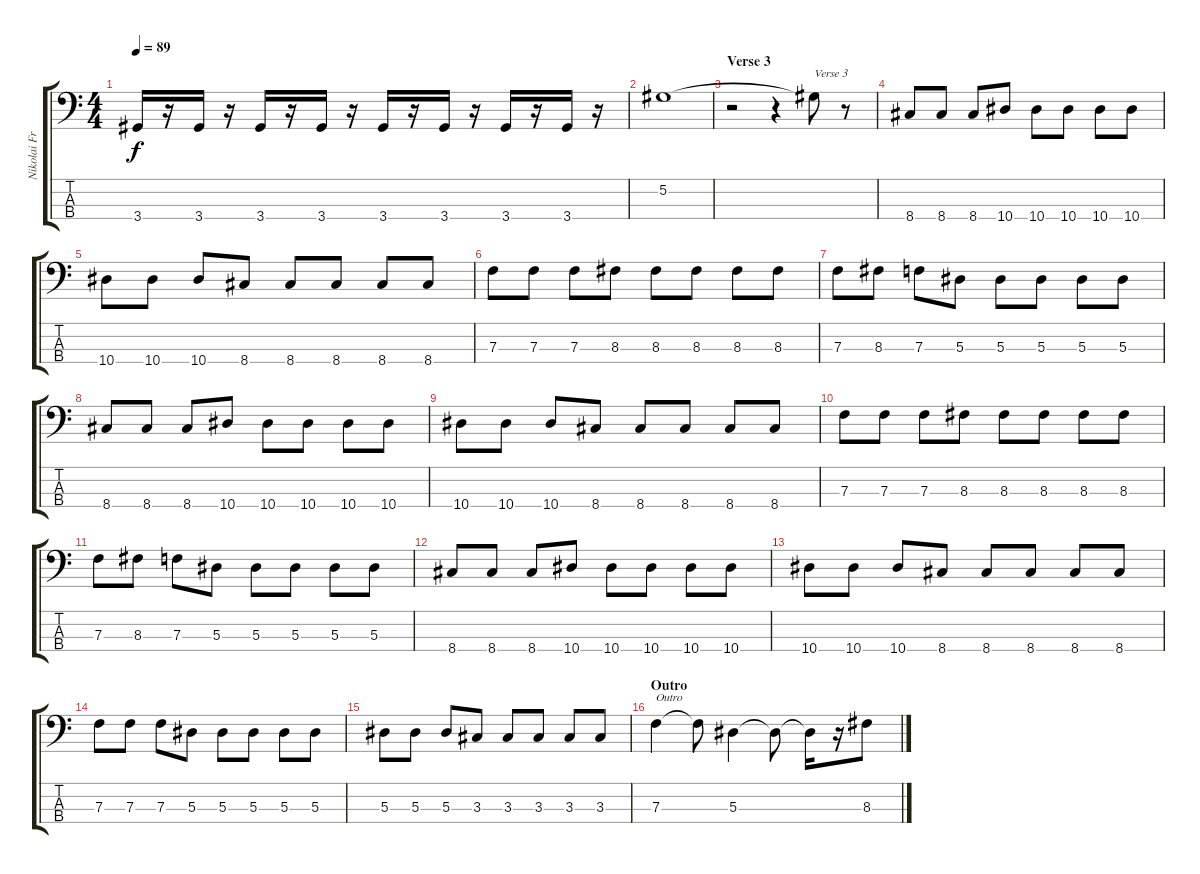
\track ("Nikolai Fraiture" "Nikolai Fr") {instrument electricbassfinger}
\staff {score tabs}
\tuning (Ab2 Eb2 Bb1 F1) {hide}
\ts (4 4)
\tempo 89
\clef f4
\ks c
3.4.16{dy f} r.16 3.4.16 r.16 3.4.16 r.16 3.4.16 r.16 3.4.16 r.16 3.4.16 r.16 3.4.16 r.16 3.4.16 r.16 |
5.2.1 |
\section ("" "Verse 3")
r.2 r.4 5.2{t}.8{txt "Verse 3"} r.8 |
8.4.8 8.4.8 8.4.8 10.4.8 10.4.8 10.4.8 10.4.8 10.4.8 |
10.4.8 10.4.8 10.4.8 8.4.8 8.4.8 8.4.8 8.4.8 8.4.8 |
7.3.8 7.3.8 7.3.8 8.3.8 8.3.8 8.3.8 8.3.8 8.3.8 |
7.3.8 8.3.8 7.3.8 5.3.8 5.3.8 5.3.8 5.3.8 5.3.8 |
8.4.8 8.4.8 8.4.8 10.4.8 10.4.8 10.4.8 10.4.8 10.4.8 |
10.4.8 10.4.8 10.4.8 8.4.8 8.4.8 8.4.8 8.4.8 8.4.8 |
7.3.8 7.3.8 7.3.8 8.3.8 8.3.8 8.3.8 8.3.8 8.3.8 |
7.3.8 8.3.8 7.3.8 5.3.8 5.3.8 5.3.8 5.3.8 5.3.8 |
8.4.8 8.4.8 8.4.8 10.4.8 10.4.8 10.4.8 10.4.8 10.4.8 |
10.4.8 10.4.8 10.4.8 8.4.8 8.4.8 8.4.8 8.4.8 8.4.8 |
7.3.8 7.3.8 7.3.8 5.3.8 5.3.8 5.3.8 5.3.8 5.3.8 |
5.3.8 5.3.8 5.3.8 3.3.8 3.3.8 3.3.8 3.3.8 3.3.8 |
\section ("" "Outro")
7.3.4{txt "Outro"} 7.3{t}.8 5.3.4 5.3{t}.8 5.3{t}.16 r.16 8.3.8
